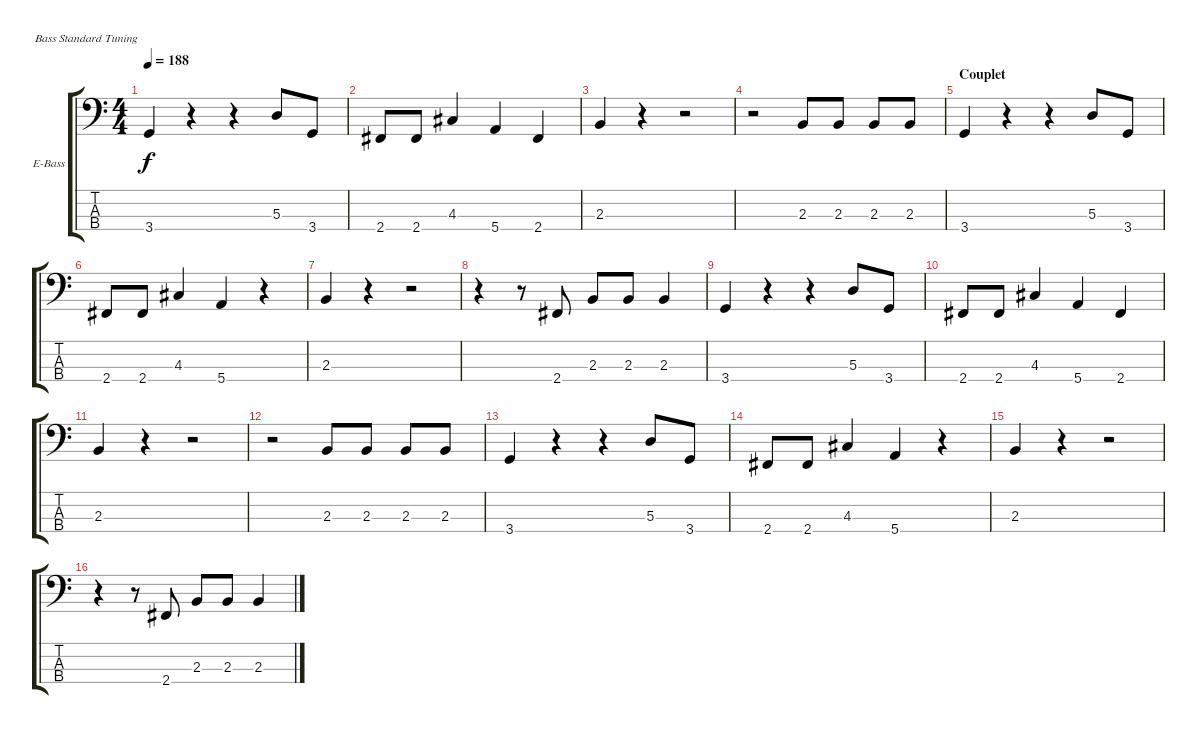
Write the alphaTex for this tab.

\defaultSystemsLayout 4
\bracketExtendMode groupsimilarinstruments
\firstSystemTrackNameOrientation horizontal
\otherSystemsTrackNameOrientation horizontal
\track ("Electric Bass" "E-Bass") {instrument electricbassfinger}
\staff {score tabs}
\tuning (G2 D2 A1 E1)
\ts (4 4)
\tempo 188
\clef f4
\ks c
3.4.4{dy f} r.4 r.4 5.3.8 3.4.8 |
2.4.8 2.4.8 4.3.4 5.4.4 2.4.4 |
2.3.4 r.4 r.2 |
r.2 2.3.8 2.3.8 2.3.8 2.3.8 |
\section ("" "Couplet")
3.4.4 r.4 r.4 5.3.8 3.4.8 |
2.4.8 2.4.8 4.3.4 5.4.4 r.4 |
2.3.4 r.4 r.2 |
r.4 r.8 2.4.8 2.3.8 2.3.8 2.3.4 |
3.4.4 r.4 r.4 5.3.8 3.4.8 |
2.4.8 2.4.8 4.3.4 5.4.4 2.4.4 |
2.3.4 r.4 r.2 |
r.2 2.3.8 2.3.8 2.3.8 2.3.8 |
3.4.4 r.4 r.4 5.3.8 3.4.8 |
2.4.8 2.4.8 4.3.4 5.4.4 r.4 |
2.3.4 r.4 r.2 |
r.4 r.8 2.4.8 2.3.8 2.3.8 2.3.4
